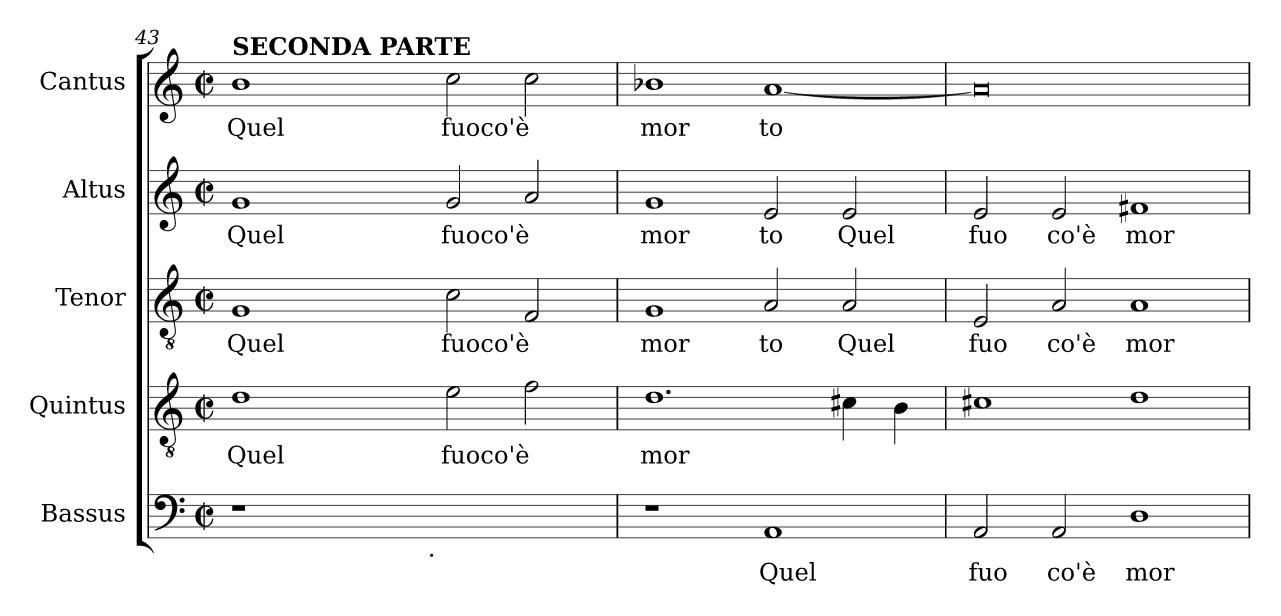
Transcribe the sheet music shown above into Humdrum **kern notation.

**kern	**text	**kern	**text	**kern	**text	**kern	**text	**kern	**text
*part5	*part5	*part4	*part4	*part3	*part3	*part2	*part2	*part1	*part1
*staff5	*staff5	*staff4	*staff4	*staff3	*staff3	*staff2	*staff2	*staff1	*staff1
*I"Bassus	*	*I"Quintus	*	*I"Tenor	*	*I"Altus	*	*I"Cantus	*
!!LO:PB:g=z
*clefF4	*	*clefGv2	*	*clefGv2	*	*clefG2	*	*clefG2	*
*k[]	*	*k[]	*	*k[]	*	*k[]	*	*k[]	*
*C:	*	*C:	*	*C:	*	*C:	*	*C:	*
*M2/2	*	*M2/2	*	*M2/2	*	*M2/2	*	*M2/2	*
*met(c|)	*	*met(c|)	*	*met(c|)	*	*met(c|)	*	*met(c|)	*
=43	=43	=43	=43	=43	=43	=43	=43	=43	=43
!	!	!	!	!	!	!	!	!LO:TX:a:B:t=SECONDA PARTE	!
!	!	!	!LO:LY:b:cj	!	!LO:LY:b:cj	!	!LO:LY:b:cj	!	!LO:LY:b:cj
*^	*	*	*	*	*	*	*	*	*
1r	2ryy	.	1d	Quel	1G	Quel	1g	Quel	1b	Quel
.	4ryy	.	.	.	.	.	.	.	.	.
.	8ryy	.	.	.	.	.	.	.	.	.
.	16ryy	.	.	.	.	.	.	.	.	.
.	64ryy	.	.	.	.	.	.	.	.	.
!	!LO:TX:b:t=.	!	!	!	!	!	!	!	!	!
.	1ryy	.	.	.	.	.	.	.	.	.
!	!	!	!	!LO:LY:b:cj	!	!LO:LY:b:cj	!	!LO:LY:b:cj	!	!LO:LY:b:cj
1ryy	.	.	2e\	fuoco'è	2c\	fuoco'è	2g/	fuoco'è	2cc\	fuoco'è
!	!	!	!	!LO:LY:b:cj	!	!LO:LY:b:cj	!	!LO:LY:b:cj	!	!LO:LY:b:cj
.	.	.	2f\	.	2F/	.	2a/	.	2cc\	.
.	32.ryy	.	.	.	.	.	.	.	.	.
=44	=44	=44	=44	=44	=44	=44	=44	=44	=44	=44
!	!	!	!	!LO:LY:b:cj	!	!LO:LY:b:cj	!	!LO:LY:b:cj	!	!LO:LY:b:cj
*v	*v	*	*	*	*	*	*	*	*	*
1r	.	1.d	mor	1G	mor	1g	mor	1b-X	mor
!	!LO:LY:b:cj	!	!	!	!LO:LY:b:cj	!	!LO:LY:b:cj	!	!LO:LY:b:cj
1AA	Quel	.	.	2A/	to	2e/	to	[<1a	to
!	!	!	!LO:LY:b:cj	!	!LO:LY:b:cj	!	!LO:LY:b:cj	!	!
.	.	4c#X\	.	2A/	Quel	2e/	Quel	.	.
!	!	!	!LO:LY:b:cj	!	!	!	!	!	!
.	.	4B\	.	.	.	.	.	.	.
=45	=45	=45	=45	=45	=45	=45	=45	=45	=45
!	!LO:LY:b:cj	!	!LO:LY:b:cj	!	!LO:LY:b:cj	!	!LO:LY:b:cj	!	!LO:LY:b:cj
2AA/	fuo	1c#X	.	2E/	fuo	2e/	fuo	0a]	.
!	!LO:LY:b:cj	!	!	!	!LO:LY:b:cj	!	!LO:LY:b:cj	!	!
2AA/	co'è	.	.	2A/	co'è	2e/	co'è	.	.
!	!LO:LY:b:cj	!	!LO:LY:b:cj	!	!LO:LY:b:cj	!	!LO:LY:b:cj	!	!
1D	mor	1d	.	1A	mor	1f#X	mor	.	.
=	=	=	=	=	=	=	=	=	=
*-	*-	*-	*-	*-	*-	*-	*-	*-	*-
